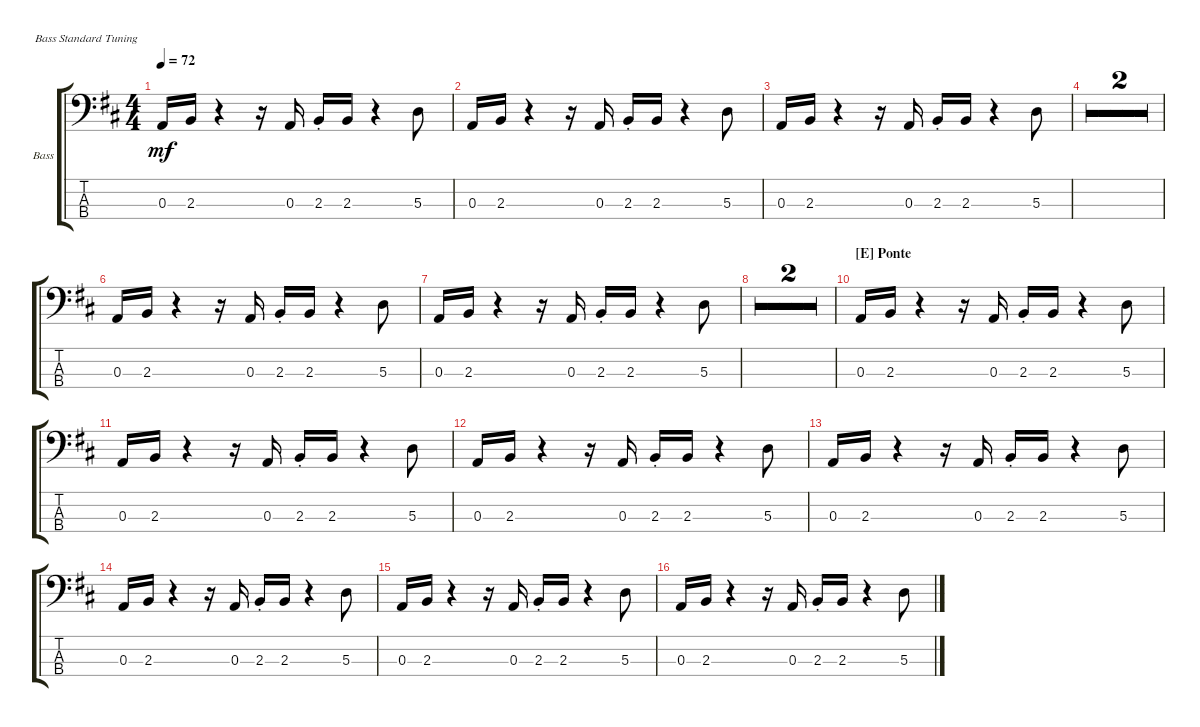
\defaultSystemsLayout 4
\bracketExtendMode groupsimilarinstruments
\firstSystemTrackNameOrientation horizontal
\otherSystemsTrackNameOrientation horizontal
\track ("Bass" "Bass") {multiBarRest instrument electricbassfinger}
\staff {score tabs}
\tuning (G2 D2 A1 E1)
\ts (4 4)
\tempo 72
\clef f4
\ks d
0.3.16{dy mf} 2.3.16 r.4 r.16 0.3.16 2.3{st}.16 2.3.16 r.4 5.3.8 |
0.3.16 2.3.16 r.4 r.16 0.3.16 2.3{st}.16 2.3.16 r.4 5.3.8 |
0.3.16 2.3.16 r.4 r.16 0.3.16 2.3{st}.16 2.3.16 r.4 5.3.8 |
|
|
0.3.16 2.3.16 r.4 r.16 0.3.16 2.3{st}.16 2.3.16 r.4 5.3.8 |
0.3.16 2.3.16 r.4 r.16 0.3.16 2.3{st}.16 2.3.16 r.4 5.3.8 |
|
|
\section ("E" "Ponte")
0.3.16 2.3.16 r.4 r.16 0.3.16 2.3{st}.16 2.3.16 r.4 5.3.8 |
0.3.16 2.3.16 r.4 r.16 0.3.16 2.3{st}.16 2.3.16 r.4 5.3.8 |
0.3.16 2.3.16 r.4 r.16 0.3.16 2.3{st}.16 2.3.16 r.4 5.3.8 |
0.3.16 2.3.16 r.4 r.16 0.3.16 2.3{st}.16 2.3.16 r.4 5.3.8 |
0.3.16 2.3.16 r.4 r.16 0.3.16 2.3{st}.16 2.3.16 r.4 5.3.8 |
0.3.16 2.3.16 r.4 r.16 0.3.16 2.3{st}.16 2.3.16 r.4 5.3.8 |
0.3.16 2.3.16 r.4 r.16 0.3.16 2.3{st}.16 2.3.16 r.4 5.3.8
